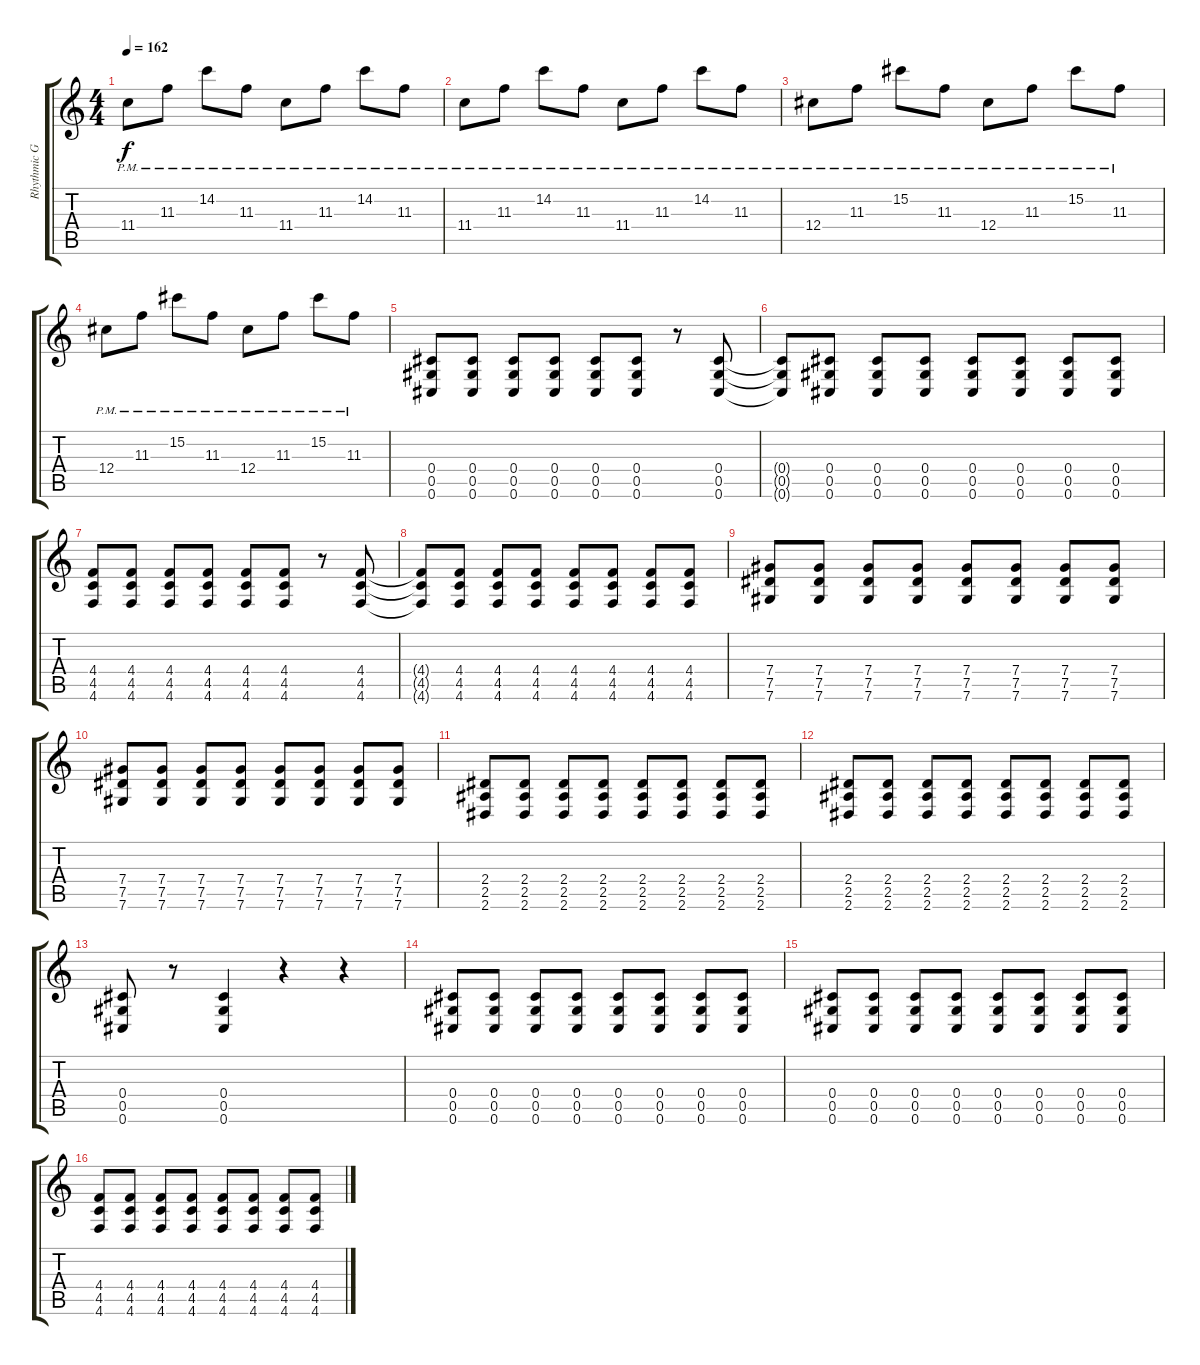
\track ("Rhythmic Guitar" "Rhythmic G") {instrument distortionguitar}
\staff {score tabs}
\tuning (Eb4 Bb3 Gb3 Db3 Ab2 Db2) {hide}
\ts (4 4)
\tempo 162
\clef g2
\ks c
11.4{pm}.8{dy f} 11.3{pm}.8 14.2{pm}.8 11.3{pm}.8 11.4{pm}.8 11.3{pm}.8 14.2{pm}.8 11.3{pm}.8 |
11.4{pm}.8 11.3{pm}.8 14.2{pm}.8 11.3{pm}.8 11.4{pm}.8 11.3{pm}.8 14.2{pm}.8 11.3{pm}.8 |
12.4{pm}.8 11.3{pm}.8 15.2{pm}.8 11.3{pm}.8 12.4{pm}.8 11.3{pm}.8 15.2{pm}.8 11.3{pm}.8 |
12.4{pm}.8 11.3{pm}.8 15.2{pm}.8 11.3{pm}.8 12.4{pm}.8 11.3{pm}.8 15.2{pm}.8 11.3{pm}.8 |
(0.4 0.5 0.6).8 (0.4 0.5 0.6).8 (0.4 0.5 0.6).8 (0.4 0.5 0.6).8 (0.4 0.5 0.6).8 (0.4 0.5 0.6).8 r.8 (0.4 0.5 0.6).8 |
(0.4{t} 0.5{t} 0.6{t}).8 (0.4 0.5 0.6).8 (0.4 0.5 0.6).8 (0.4 0.5 0.6).8 (0.4 0.5 0.6).8 (0.4 0.5 0.6).8 (0.4 0.5 0.6).8 (0.4 0.5 0.6).8 |
(4.4 4.5 4.6).8 (4.4 4.5 4.6).8 (4.4 4.5 4.6).8 (4.4 4.5 4.6).8 (4.4 4.5 4.6).8 (4.4 4.5 4.6).8 r.8 (4.4 4.5 4.6).8 |
(4.4{t} 4.5{t} 4.6{t}).8 (4.4 4.5 4.6).8 (4.4 4.5 4.6).8 (4.4 4.5 4.6).8 (4.4 4.5 4.6).8 (4.4 4.5 4.6).8 (4.4 4.5 4.6).8 (4.4 4.5 4.6).8 |
(7.4 7.5 7.6).8 (7.4 7.5 7.6).8 (7.4 7.5 7.6).8 (7.4 7.5 7.6).8 (7.4 7.5 7.6).8 (7.4 7.5 7.6).8 (7.4 7.5 7.6).8 (7.4 7.5 7.6).8 |
(7.4 7.5 7.6).8 (7.4 7.5 7.6).8 (7.4 7.5 7.6).8 (7.4 7.5 7.6).8 (7.4 7.5 7.6).8 (7.4 7.5 7.6).8 (7.4 7.5 7.6).8 (7.4 7.5 7.6).8 |
(2.4 2.5 2.6).8 (2.4 2.5 2.6).8 (2.4 2.5 2.6).8 (2.4 2.5 2.6).8 (2.4 2.5 2.6).8 (2.4 2.5 2.6).8 (2.4 2.5 2.6).8 (2.4 2.5 2.6).8 |
(2.4 2.5 2.6).8 (2.4 2.5 2.6).8 (2.4 2.5 2.6).8 (2.4 2.5 2.6).8 (2.4 2.5 2.6).8 (2.4 2.5 2.6).8 (2.4 2.5 2.6).8 (2.4 2.5 2.6).8 |
(0.4 0.5 0.6).8 r.8 (0.4 0.5 0.6).4 r.4 r.4 |
(0.4 0.5 0.6).8 (0.4 0.5 0.6).8 (0.4 0.5 0.6).8 (0.4 0.5 0.6).8 (0.4 0.5 0.6).8 (0.4 0.5 0.6).8 (0.4 0.5 0.6).8 (0.4 0.5 0.6).8 |
(0.4 0.5 0.6).8 (0.4 0.5 0.6).8 (0.4 0.5 0.6).8 (0.4 0.5 0.6).8 (0.4 0.5 0.6).8 (0.4 0.5 0.6).8 (0.4 0.5 0.6).8 (0.4 0.5 0.6).8 |
(4.4 4.5 4.6).8 (4.4 4.5 4.6).8 (4.4 4.5 4.6).8 (4.4 4.5 4.6).8 (4.4 4.5 4.6).8 (4.4 4.5 4.6).8 (4.4 4.5 4.6).8 (4.4 4.5 4.6).8
